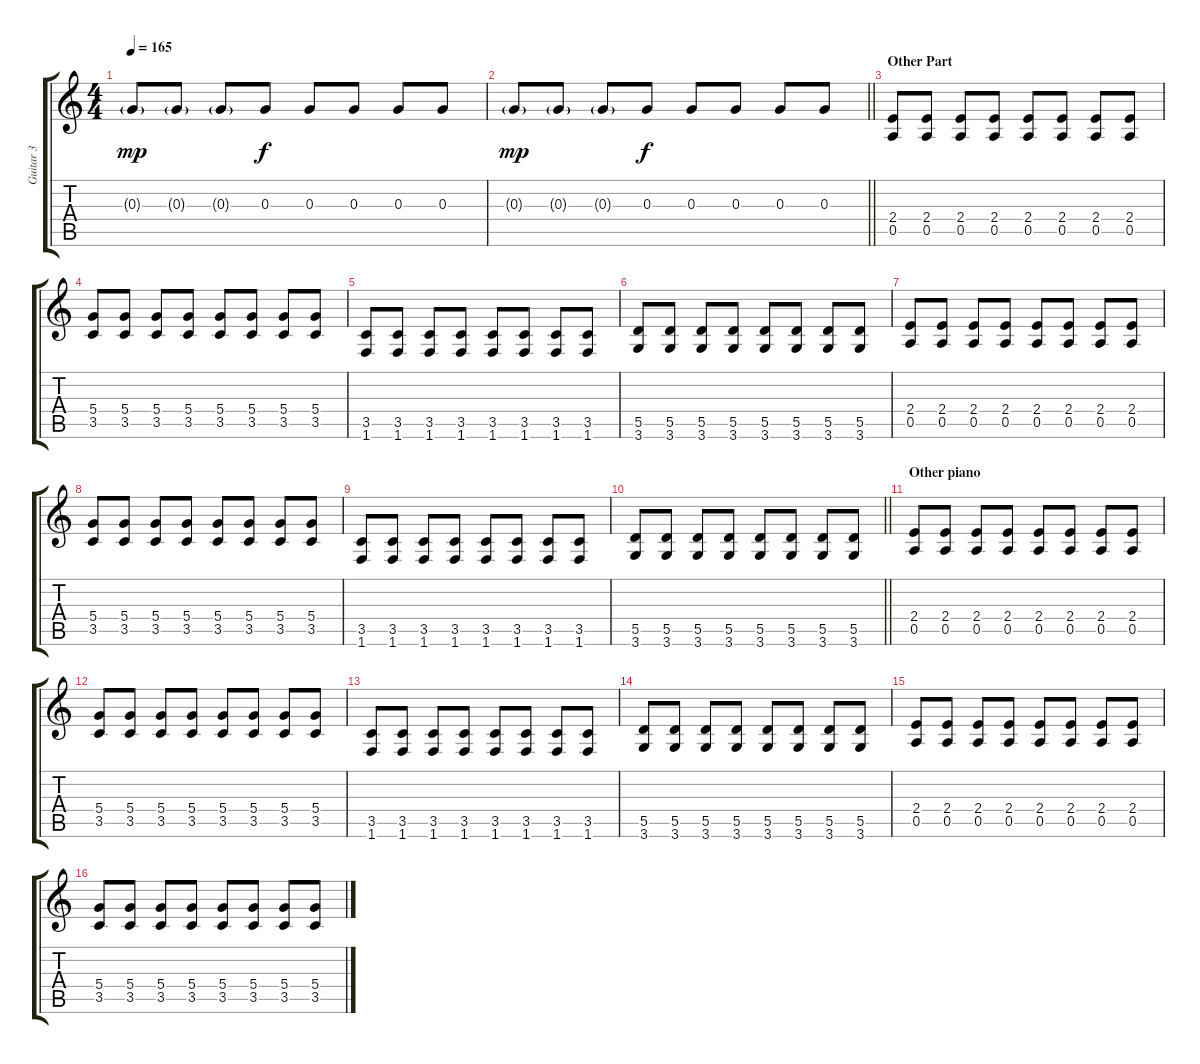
\track ("Guitar 3" "Guitar 3") {instrument electricguitarmuted}
\staff {score tabs}
\tuning (E4 B3 G3 D3 A2 E2) {hide}
\ts (4 4)
\tempo 165
\clef g2
\ks c
0.3{g}.8{dy mp} 0.3{g}.8 0.3{g}.8 0.3.8{dy f} 0.3.8 0.3.8 0.3.8 0.3.8 |
\barLineRight lightlight
0.3{g}.8{dy mp} 0.3{g}.8 0.3{g}.8 0.3.8{dy f} 0.3.8 0.3.8 0.3.8 0.3.8 |
\section ("" "Other Part")
(2.4 0.5).8 (2.4 0.5).8 (2.4 0.5).8 (2.4 0.5).8 (2.4 0.5).8 (2.4 0.5).8 (2.4 0.5).8 (2.4 0.5).8 |
(5.4 3.5).8 (5.4 3.5).8 (5.4 3.5).8 (5.4 3.5).8 (5.4 3.5).8 (5.4 3.5).8 (5.4 3.5).8 (5.4 3.5).8 |
(3.5 1.6).8 (3.5 1.6).8 (3.5 1.6).8 (3.5 1.6).8 (3.5 1.6).8 (3.5 1.6).8 (3.5 1.6).8 (3.5 1.6).8 |
(5.5 3.6).8 (5.5 3.6).8 (5.5 3.6).8 (5.5 3.6).8 (5.5 3.6).8 (5.5 3.6).8 (5.5 3.6).8 (5.5 3.6).8 |
(2.4 0.5).8 (2.4 0.5).8 (2.4 0.5).8 (2.4 0.5).8 (2.4 0.5).8 (2.4 0.5).8 (2.4 0.5).8 (2.4 0.5).8 |
(5.4 3.5).8 (5.4 3.5).8 (5.4 3.5).8 (5.4 3.5).8 (5.4 3.5).8 (5.4 3.5).8 (5.4 3.5).8 (5.4 3.5).8 |
(3.5 1.6).8 (3.5 1.6).8 (3.5 1.6).8 (3.5 1.6).8 (3.5 1.6).8 (3.5 1.6).8 (3.5 1.6).8 (3.5 1.6).8 |
\barLineRight lightlight
(5.5 3.6).8 (5.5 3.6).8 (5.5 3.6).8 (5.5 3.6).8 (5.5 3.6).8 (5.5 3.6).8 (5.5 3.6).8 (5.5 3.6).8 |
\section ("" "Other piano")
(2.4 0.5).8 (2.4 0.5).8 (2.4 0.5).8 (2.4 0.5).8 (2.4 0.5).8 (2.4 0.5).8 (2.4 0.5).8 (2.4 0.5).8 |
(5.4 3.5).8 (5.4 3.5).8 (5.4 3.5).8 (5.4 3.5).8 (5.4 3.5).8 (5.4 3.5).8 (5.4 3.5).8 (5.4 3.5).8 |
(3.5 1.6).8 (3.5 1.6).8 (3.5 1.6).8 (3.5 1.6).8 (3.5 1.6).8 (3.5 1.6).8 (3.5 1.6).8 (3.5 1.6).8 |
(5.5 3.6).8 (5.5 3.6).8 (5.5 3.6).8 (5.5 3.6).8 (5.5 3.6).8 (5.5 3.6).8 (5.5 3.6).8 (5.5 3.6).8 |
(2.4 0.5).8 (2.4 0.5).8 (2.4 0.5).8 (2.4 0.5).8 (2.4 0.5).8 (2.4 0.5).8 (2.4 0.5).8 (2.4 0.5).8 |
(5.4 3.5).8 (5.4 3.5).8 (5.4 3.5).8 (5.4 3.5).8 (5.4 3.5).8 (5.4 3.5).8 (5.4 3.5).8 (5.4 3.5).8
